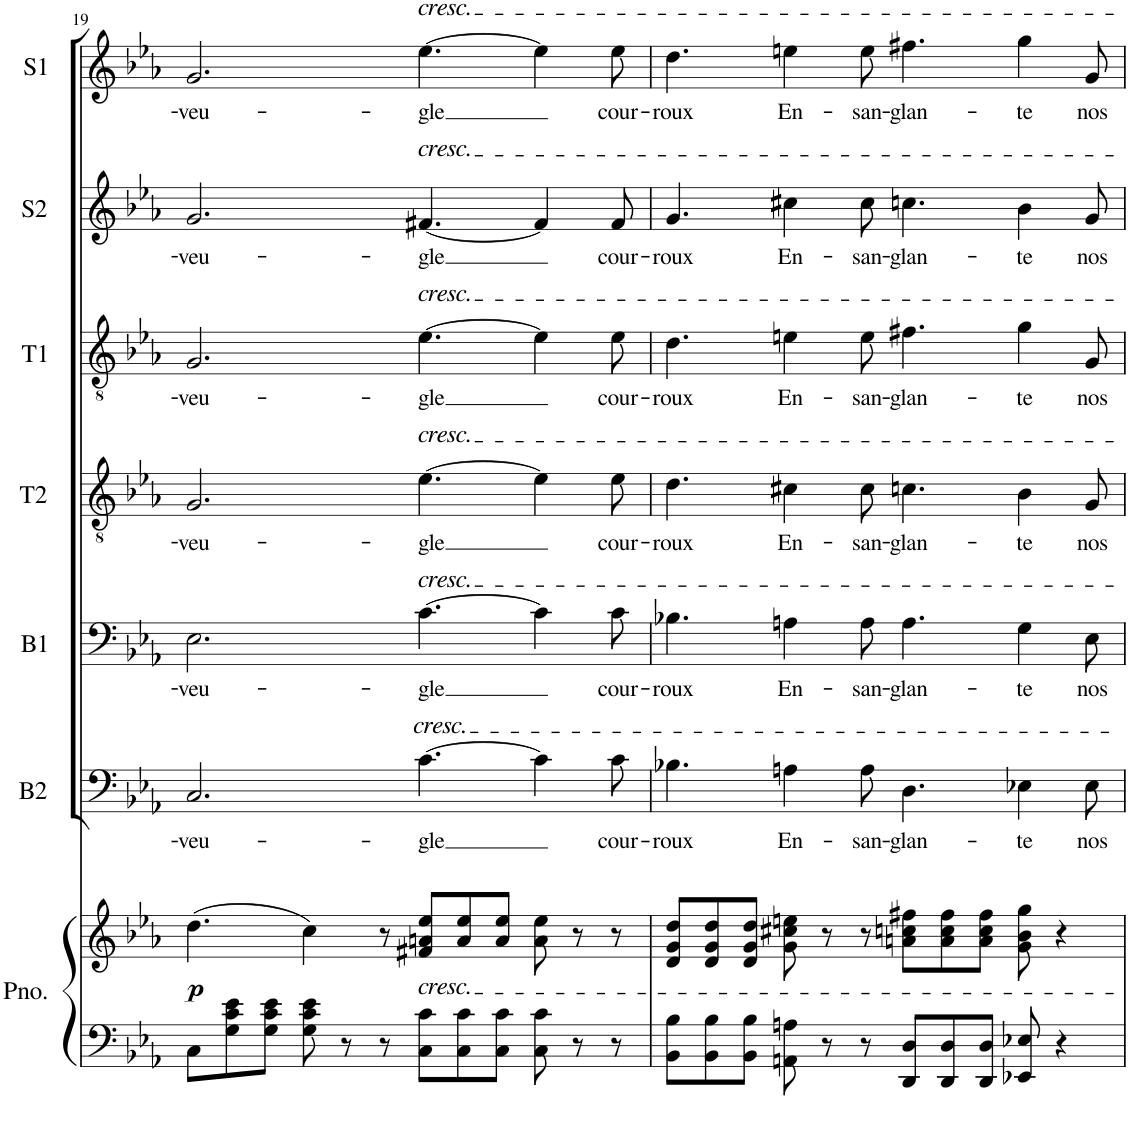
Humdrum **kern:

**kern	**kern	**dynam	**kern	**text	**kern	**text	**kern	**text	**kern	**text	**kern	**text	**kern	**text
*part7	*part7	*part7	*part6	*part6	*part5	*part5	*part4	*part4	*part3	*part3	*part2	*part2	*part1	*part1
*staff8	*staff7	*staff7/8	*staff6	*staff6	*staff5	*staff5	*staff4	*staff4	*staff3	*staff3	*staff2	*staff2	*staff1	*staff1
*I"Piano	*	*	*I"Basse 2	*	*I"Basse 1	*	*I"Tenor 2	*	*I"Tenor 1	*	*I"Soprano 2	*	*I"Soprano 1	*
*I'Pno.	*	*	*I'B2	*	*I'B1	*	*I'T2	*	*I'T1	*	*I'S2	*	*I'S1	*
!!LO:PB:g=z
*clefF4	*clefG2	*	*clefF4	*	*clefF4	*	*clefGv2	*	*clefGv2	*	*clefG2	*	*clefG2	*
*k[b-e-a-]	*k[b-e-a-]	*	*k[b-e-a-]	*	*k[b-e-a-]	*	*k[b-e-a-]	*	*k[b-e-a-]	*	*k[b-e-a-]	*	*k[b-e-a-]	*
*M12/8	*M12/8	*	*M12/8	*	*M12/8	*	*M12/8	*	*M12/8	*	*M12/8	*	*M12/8	*
=19	=19	=19	=19	=19	=19	=19	=19	=19	=19	=19	=19	=19	=19	=19
!	!	!LO:DY:a=2	!	!LO:LY:b	!	!LO:LY:b	!	!LO:LY:b	!	!LO:LY:b	!	!LO:LY:b	!	!LO:LY:b
8C\L	(4.dd\	p	2.C/	-veu-	2.E-\	-veu-	2.G/	-veu-	2.G/	-veu-	2.g/	-veu-	2.g/	-veu-
8G\ 8c\ 8e-\	.	.	.	.	.	.	.	.	.	.	.	.	.	.
8G\ 8c\ 8e-\J	.	.	.	.	.	.	.	.	.	.	.	.	.	.
8G\ 8c\ 8e-\	4cc\)	.	.	.	.	.	.	.	.	.	.	.	.	.
8r	.	.	.	.	.	.	.	.	.	.	.	.	.	.
8r	8r	.	.	.	.	.	.	.	.	.	.	.	.	.
!	!	!	!	!	!	!	!	!	!	!	!	!	!LO:TX:a:i:t=cresc.	!
!	!	!	!	!	!	!	!	!	!	!	!LO:TX:a:i:t=cresc.	!	!	!
!	!	!	!	!	!	!	!	!	!LO:TX:a:i:t=cresc.	!	!	!	!	!
!	!	!	!	!	!	!	!LO:TX:a:i:t=cresc.	!	!	!	!	!	!	!
!	!	!	!	!	!LO:TX:a:i:t=cresc.	!	!	!	!	!	!	!	!	!
!	!	!	!LO:TX:a:i:t=cresc.	!	!	!	!	!	!	!	!	!	!	!
!	!LO:TX:b:i:t=cresc.	!	!	!	!	!	!	!	!	!	!	!	!	!
!	!	!	!	!LO:LY:b	!	!LO:LY:b	!	!LO:LY:b	!	!LO:LY:b	!	!LO:LY:b	!	!LO:LY:b
8C\ 8c\L	8f#X/ 8an/ 8ee-/L	.	[4.c\	-gle	[4.c\	-gle	[4.e-\	-gle	[4.e-\	-gle	[4.f#X/	-gle	[4.ee-\	-gle
8C\ 8c\	8a/ 8ee-/	.	.	.	.	.	.	.	.	.	.	.	.	.
8C\ 8c\J	8a/ 8ee-/J	.	.	.	.	.	.	.	.	.	.	.	.	.
8C\ 8c\	8a\ 8ee-\	.	4c\]	.	4c\]	.	4e-\]	.	4e-\]	.	4f#/]	.	4ee-\]	.
8r	8r	.	.	.	.	.	.	.	.	.	.	.	.	.
!	!	!	!	!LO:LY:b	!	!LO:LY:b	!	!LO:LY:b	!	!LO:LY:b	!	!LO:LY:b	!	!LO:LY:b
8r	8r	.	8c\	cour-	8c\	cour-	8e-\	cour-	8e-\	cour-	8f#/	cour-	8ee-\	cour-
=20	=20	=20	=20	=20	=20	=20	=20	=20	=20	=20	=20	=20	=20	=20
!	!	!	!	!LO:LY:b	!	!LO:LY:b	!	!LO:LY:b	!	!LO:LY:b	!	!LO:LY:b	!	!LO:LY:b
8BB-\ 8B-\L	8d/ 8g/ 8dd/L	.	4.B-X\	-roux	4.B-X\	-roux	4.d\	-roux	4.d\	-roux	4.g/	-roux	4.dd\	-roux
8BB-\ 8B-\	8d/ 8g/ 8dd/	.	.	.	.	.	.	.	.	.	.	.	.	.
8BB-\ 8B-\J	8d/ 8g/ 8dd/J	.	.	.	.	.	.	.	.	.	.	.	.	.
!	!	!	!	!LO:LY:b	!	!LO:LY:b	!	!LO:LY:b	!	!LO:LY:b	!	!LO:LY:b	!	!LO:LY:b
8AAn\ 8An\	8g\ 8cc#X\ 8een\	.	4An\	En-	4An\	En-	4c#X\	En-	4en\	En-	4cc#X\	En-	4een\	En-
8r	8r	.	.	.	.	.	.	.	.	.	.	.	.	.
!	!	!	!	!LO:LY:b	!	!LO:LY:b	!	!LO:LY:b	!	!LO:LY:b	!	!LO:LY:b	!	!LO:LY:b
8r	8r	.	8A\	-san-	8A\	-san-	8c#\	-san-	8e\	-san-	8cc#\	-san-	8ee\	-san-
!	!	!	!	!LO:LY:b	!	!LO:LY:b	!	!LO:LY:b	!	!LO:LY:b	!	!LO:LY:b	!	!LO:LY:b
8DD/ 8D/L	8an\ 8ccn\ 8ff#X\L	.	4.D\	-glan-	4.A\	-glan-	4.cn\	-glan-	4.f#X\	-glan-	4.ccn\	-glan-	4.ff#X\	-glan-
8DD/ 8D/	8a\ 8cc\ 8ff#\	.	.	.	.	.	.	.	.	.	.	.	.	.
8DD/ 8D/J	8a\ 8cc\ 8ff#\J	.	.	.	.	.	.	.	.	.	.	.	.	.
!	!	!	!	!LO:LY:b	!	!LO:LY:b	!	!LO:LY:b	!	!LO:LY:b	!	!LO:LY:b	!	!LO:LY:b
8EE-X/ 8E-X/	8g\ 8b-\ 8gg\	.	4E-X\	-te	4G\	-te	4B-\	-te	4g\	-te	4b-\	-te	4gg\	-te
4r	4r	.	.	.	.	.	.	.	.	.	.	.	.	.
!	!	!	!	!LO:LY:b	!	!LO:LY:b	!	!LO:LY:b	!	!LO:LY:b	!	!LO:LY:b	!	!LO:LY:b
.	.	.	8E-\	nos	8E-\	nos	8G/	nos	8G/	nos	8g/	nos	8g/	nos
=	=	=	=	=	=	=	=	=	=	=	=	=	=	=
*-	*-	*-	*-	*-	*-	*-	*-	*-	*-	*-	*-	*-	*-	*-
